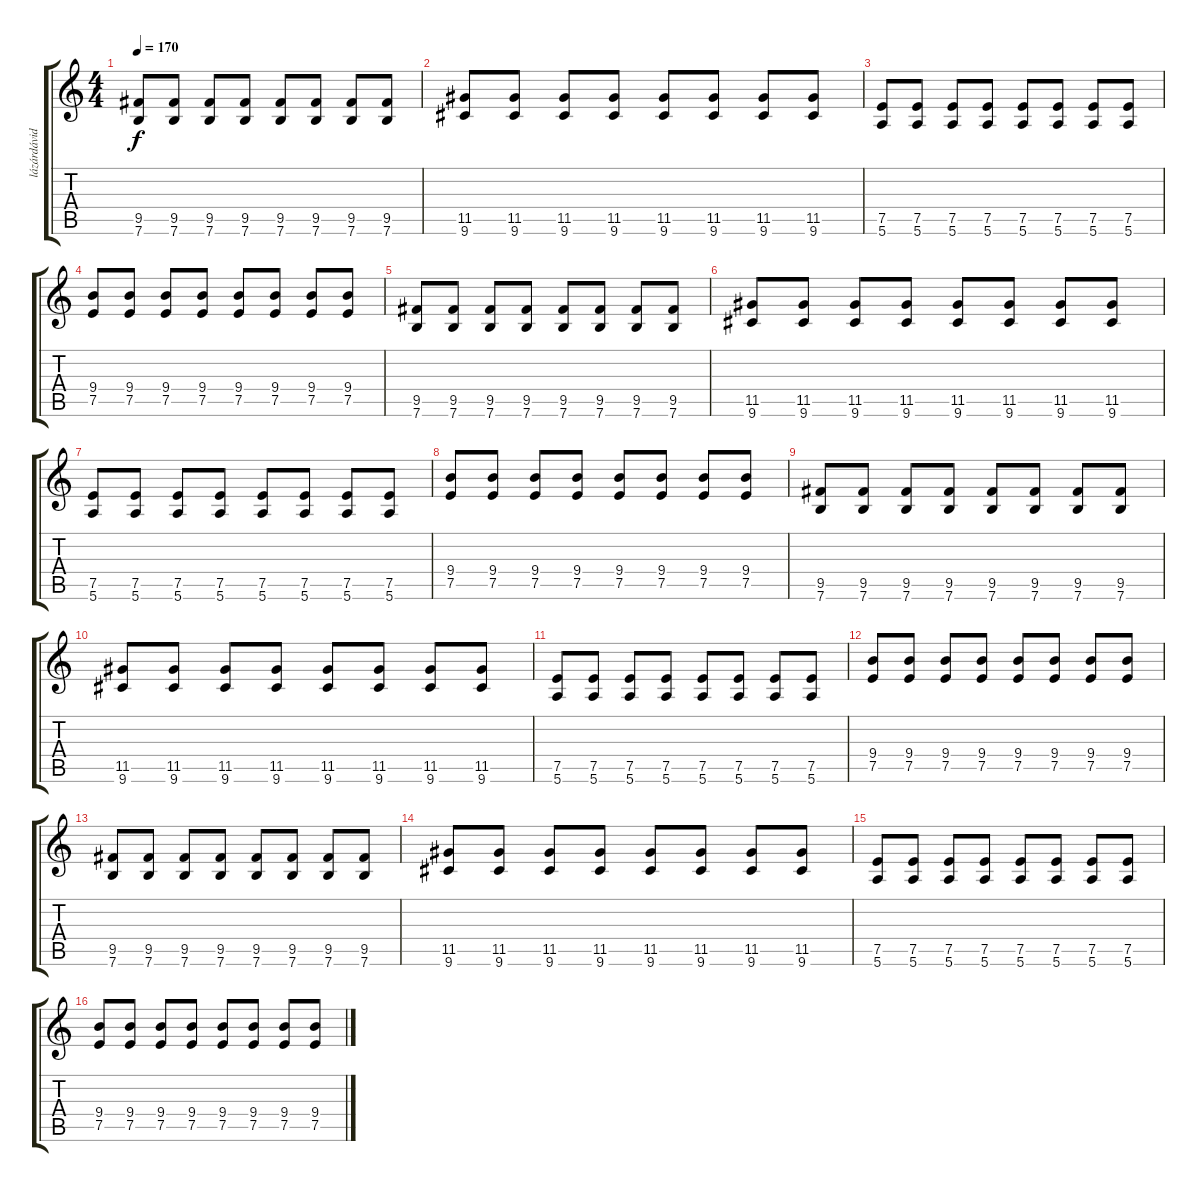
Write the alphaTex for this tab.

\track ("lázárdávid - Gitár 1" "lázárdávid") {instrument distortionguitar}
\staff {score tabs}
\tuning (E4 B3 G3 D3 A2 E2) {hide}
\ts (4 4)
\tempo 170
\clef g2
\ks c
(9.5 7.6).8{dy f} (9.5 7.6).8 (9.5 7.6).8 (9.5 7.6).8 (9.5 7.6).8 (9.5 7.6).8 (9.5 7.6).8 (9.5 7.6).8 |
(11.5 9.6).8 (11.5 9.6).8 (11.5 9.6).8 (11.5 9.6).8 (11.5 9.6).8 (11.5 9.6).8 (11.5 9.6).8 (11.5 9.6).8 |
(7.5 5.6).8 (7.5 5.6).8 (7.5 5.6).8 (7.5 5.6).8 (7.5 5.6).8 (7.5 5.6).8 (7.5 5.6).8 (7.5 5.6).8 |
(9.4 7.5).8 (9.4 7.5).8 (9.4 7.5).8 (9.4 7.5).8 (9.4 7.5).8 (9.4 7.5).8 (9.4 7.5).8 (9.4 7.5).8 |
(9.5 7.6).8 (9.5 7.6).8 (9.5 7.6).8 (9.5 7.6).8 (9.5 7.6).8 (9.5 7.6).8 (9.5 7.6).8 (9.5 7.6).8 |
(11.5 9.6).8 (11.5 9.6).8 (11.5 9.6).8 (11.5 9.6).8 (11.5 9.6).8 (11.5 9.6).8 (11.5 9.6).8 (11.5 9.6).8 |
(7.5 5.6).8 (7.5 5.6).8 (7.5 5.6).8 (7.5 5.6).8 (7.5 5.6).8 (7.5 5.6).8 (7.5 5.6).8 (7.5 5.6).8 |
(9.4 7.5).8 (9.4 7.5).8 (9.4 7.5).8 (9.4 7.5).8 (9.4 7.5).8 (9.4 7.5).8 (9.4 7.5).8 (9.4 7.5).8 |
(9.5 7.6).8 (9.5 7.6).8 (9.5 7.6).8 (9.5 7.6).8 (9.5 7.6).8 (9.5 7.6).8 (9.5 7.6).8 (9.5 7.6).8 |
(11.5 9.6).8 (11.5 9.6).8 (11.5 9.6).8 (11.5 9.6).8 (11.5 9.6).8 (11.5 9.6).8 (11.5 9.6).8 (11.5 9.6).8 |
(7.5 5.6).8 (7.5 5.6).8 (7.5 5.6).8 (7.5 5.6).8 (7.5 5.6).8 (7.5 5.6).8 (7.5 5.6).8 (7.5 5.6).8 |
(9.4 7.5).8 (9.4 7.5).8 (9.4 7.5).8 (9.4 7.5).8 (9.4 7.5).8 (9.4 7.5).8 (9.4 7.5).8 (9.4 7.5).8 |
(9.5 7.6).8 (9.5 7.6).8 (9.5 7.6).8 (9.5 7.6).8 (9.5 7.6).8 (9.5 7.6).8 (9.5 7.6).8 (9.5 7.6).8 |
(11.5 9.6).8 (11.5 9.6).8 (11.5 9.6).8 (11.5 9.6).8 (11.5 9.6).8 (11.5 9.6).8 (11.5 9.6).8 (11.5 9.6).8 |
(7.5 5.6).8 (7.5 5.6).8 (7.5 5.6).8 (7.5 5.6).8 (7.5 5.6).8 (7.5 5.6).8 (7.5 5.6).8 (7.5 5.6).8 |
(9.4 7.5).8 (9.4 7.5).8 (9.4 7.5).8 (9.4 7.5).8 (9.4 7.5).8 (9.4 7.5).8 (9.4 7.5).8 (9.4 7.5).8
